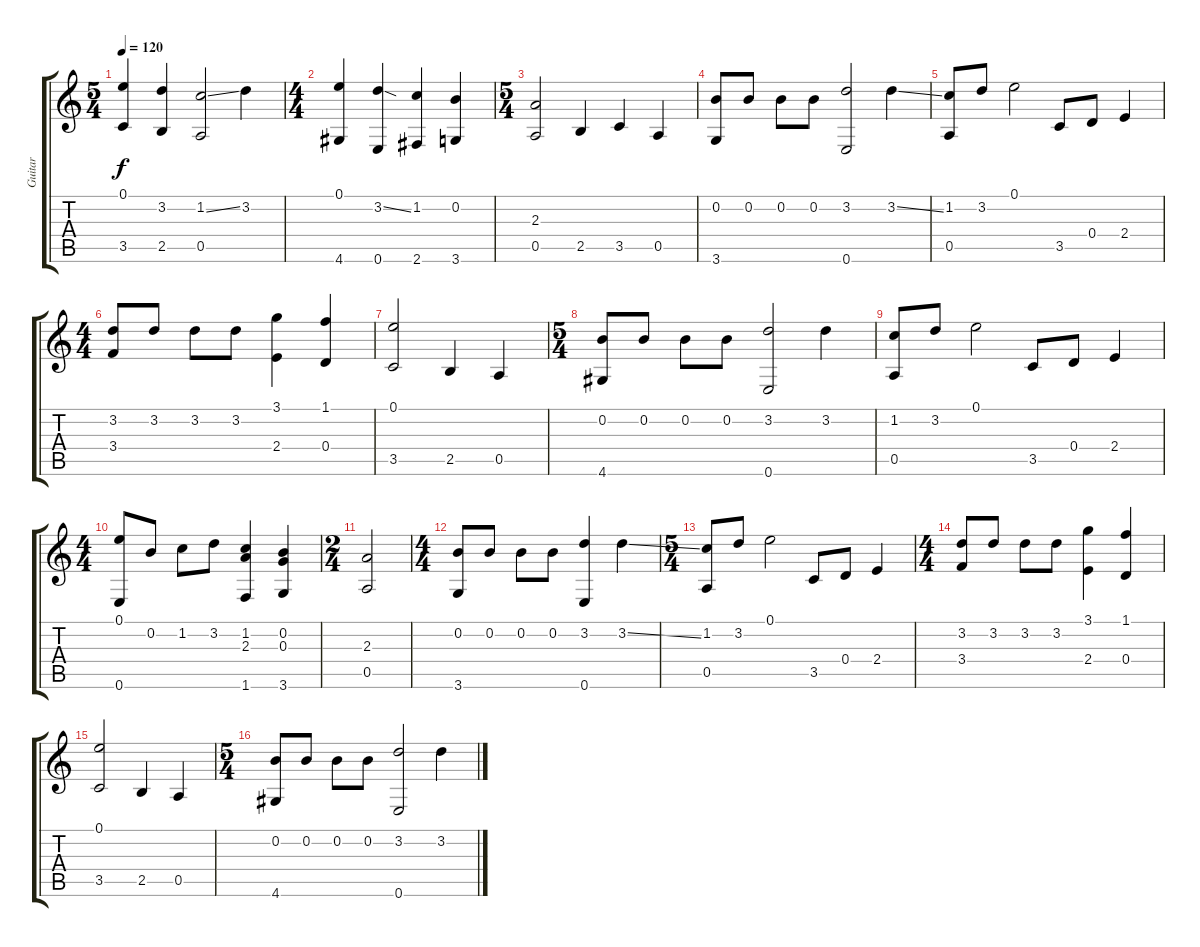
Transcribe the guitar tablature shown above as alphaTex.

\track ("Guitar" "Guitar") {instrument acousticguitarnylon}
\staff {score tabs}
\tuning (E4 B3 G3 D3 A2 E2) {hide}
\ts (5 4)
\tempo 120
\clef g2
\ks c
(0.1 3.5).4{dy f} (3.2 2.5).4 (1.2{ss} 0.5).2 3.2.4 |
\ts (4 4)
(0.1 4.6).4 (3.2{ss} 0.6).4 (1.2 2.6).4 (0.2 3.6).4 |
\ts (5 4)
(2.3 0.5).2 2.5.4 3.5.4 0.5.4 |
(0.2 3.6).8 0.2.8 0.2.8 0.2.8 (3.2 0.6).2 3.2{ss}.4 |
(1.2 0.5).8 3.2.8 0.1.2 3.5.8 0.4.8 2.4.4 |
\ts (4 4)
(3.2 3.4).8 3.2.8 3.2.8 3.2.8 (3.1 2.4).4 (1.1 0.4).4 |
(0.1 3.5).2 2.5.4 0.5.4 |
\ts (5 4)
(0.2 4.6).8 0.2.8 0.2.8 0.2.8 (3.2 0.6).2 3.2.4 |
(1.2 0.5).8 3.2.8 0.1.2 3.5.8 0.4.8 2.4.4 |
\ts (4 4)
(0.1 0.6).8 0.2.8 1.2.8 3.2.8 (1.2 2.3 1.6).4 (0.2 0.3 3.6).4 |
\ts (2 4)
(2.3 0.5).2 |
\ts (4 4)
(0.2 3.6).8 0.2.8 0.2.8 0.2.8 (3.2 0.6).4 3.2{ss}.4 |
\ts (5 4)
(1.2 0.5).8 3.2.8 0.1.2 3.5.8 0.4.8 2.4.4 |
\ts (4 4)
(3.2 3.4).8 3.2.8 3.2.8 3.2.8 (3.1 2.4).4 (1.1 0.4).4 |
(0.1 3.5).2 2.5.4 0.5.4 |
\ts (5 4)
(0.2 4.6).8 0.2.8 0.2.8 0.2.8 (3.2 0.6).2 3.2.4
